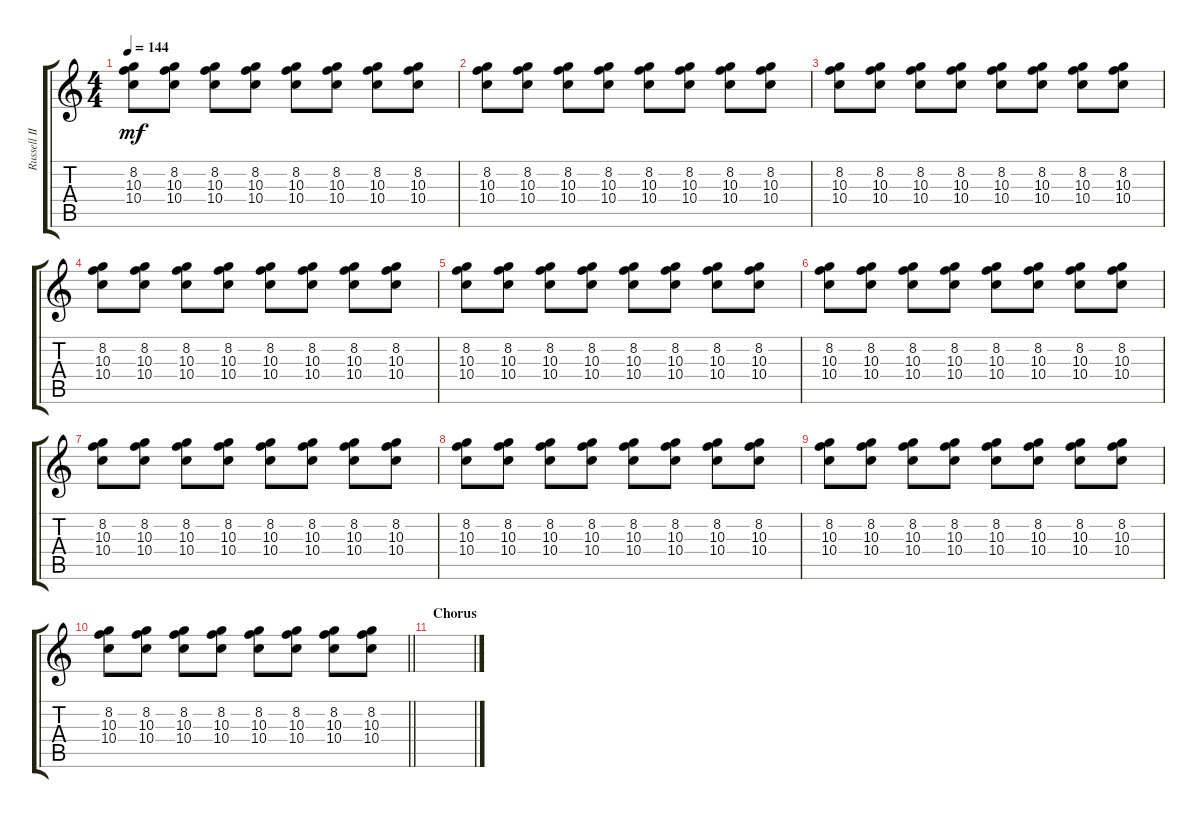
\track ("Russell II" "Russell II") {instrument acousticguitarsteel}
\staff {score tabs}
\tuning (E4 B3 G3 D3 A2 E2) {hide}
\ts (4 4)
\tempo 144
\clef g2
\ks c
(8.2 10.3 10.4).8{dy mf} (8.2 10.3 10.4).8 (8.2 10.3 10.4).8 (8.2 10.3 10.4).8 (8.2 10.3 10.4).8 (8.2 10.3 10.4).8 (8.2 10.3 10.4).8 (8.2 10.3 10.4).8 |
(8.2 10.3 10.4).8 (8.2 10.3 10.4).8 (8.2 10.3 10.4).8 (8.2 10.3 10.4).8 (8.2 10.3 10.4).8 (8.2 10.3 10.4).8 (8.2 10.3 10.4).8 (8.2 10.3 10.4).8 |
(8.2 10.3 10.4).8 (8.2 10.3 10.4).8 (8.2 10.3 10.4).8 (8.2 10.3 10.4).8 (8.2 10.3 10.4).8 (8.2 10.3 10.4).8 (8.2 10.3 10.4).8 (8.2 10.3 10.4).8 |
(8.2 10.3 10.4).8 (8.2 10.3 10.4).8 (8.2 10.3 10.4).8 (8.2 10.3 10.4).8 (8.2 10.3 10.4).8 (8.2 10.3 10.4).8 (8.2 10.3 10.4).8 (8.2 10.3 10.4).8 |
(8.2 10.3 10.4).8 (8.2 10.3 10.4).8 (8.2 10.3 10.4).8 (8.2 10.3 10.4).8 (8.2 10.3 10.4).8 (8.2 10.3 10.4).8 (8.2 10.3 10.4).8 (8.2 10.3 10.4).8 |
(8.2 10.3 10.4).8 (8.2 10.3 10.4).8 (8.2 10.3 10.4).8 (8.2 10.3 10.4).8 (8.2 10.3 10.4).8 (8.2 10.3 10.4).8 (8.2 10.3 10.4).8 (8.2 10.3 10.4).8 |
(8.2 10.3 10.4).8 (8.2 10.3 10.4).8 (8.2 10.3 10.4).8 (8.2 10.3 10.4).8 (8.2 10.3 10.4).8 (8.2 10.3 10.4).8 (8.2 10.3 10.4).8 (8.2 10.3 10.4).8 |
(8.2 10.3 10.4).8 (8.2 10.3 10.4).8 (8.2 10.3 10.4).8 (8.2 10.3 10.4).8 (8.2 10.3 10.4).8 (8.2 10.3 10.4).8 (8.2 10.3 10.4).8 (8.2 10.3 10.4).8 |
(8.2 10.3 10.4).8 (8.2 10.3 10.4).8 (8.2 10.3 10.4).8 (8.2 10.3 10.4).8 (8.2 10.3 10.4).8 (8.2 10.3 10.4).8 (8.2 10.3 10.4).8 (8.2 10.3 10.4).8 |
\barLineRight lightlight
(8.2 10.3 10.4).8 (8.2 10.3 10.4).8 (8.2 10.3 10.4).8 (8.2 10.3 10.4).8 (8.2 10.3 10.4).8 (8.2 10.3 10.4).8 (8.2 10.3 10.4).8 (8.2 10.3 10.4).8 |
\section ("" "Chorus")
